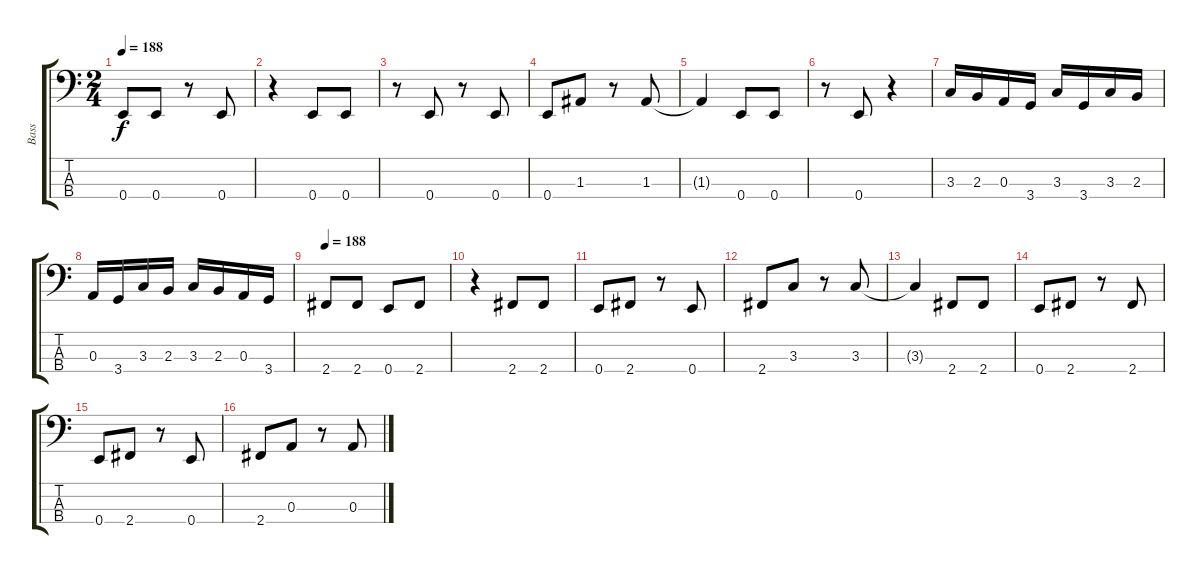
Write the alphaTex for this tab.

\track ("Bass" "Bass") {instrument electricbassfinger}
\staff {score tabs}
\tuning (G2 D2 A1 E1) {hide}
\ts (2 4)
\tempo 188
\clef f4
\ks c
0.4.8{dy f} 0.4.8 r.8 0.4.8 |
r.4 0.4.8 0.4.8 |
r.8 0.4.8 r.8 0.4.8 |
0.4.8 1.3.8 r.8 1.3.8 |
1.3{t}.4 0.4.8 0.4.8 |
r.8 0.4.8 r.4 |
3.3.16 2.3.16 0.3.16 3.4.16 3.3.16 3.4.16 3.3.16 2.3.16 |
0.3.16 3.4.16 3.3.16 2.3.16 3.3.16 2.3.16 0.3.16 3.4.16 |
\tempo 188
2.4.8 2.4.8 0.4.8 2.4.8 |
r.4 2.4.8 2.4.8 |
0.4.8 2.4.8 r.8 0.4.8 |
2.4.8 3.3.8 r.8 3.3.8 |
3.3{t}.4 2.4.8 2.4.8 |
0.4.8 2.4.8 r.8 2.4.8 |
0.4.8 2.4.8 r.8 0.4.8 |
2.4.8 0.3.8 r.8 0.3.8
